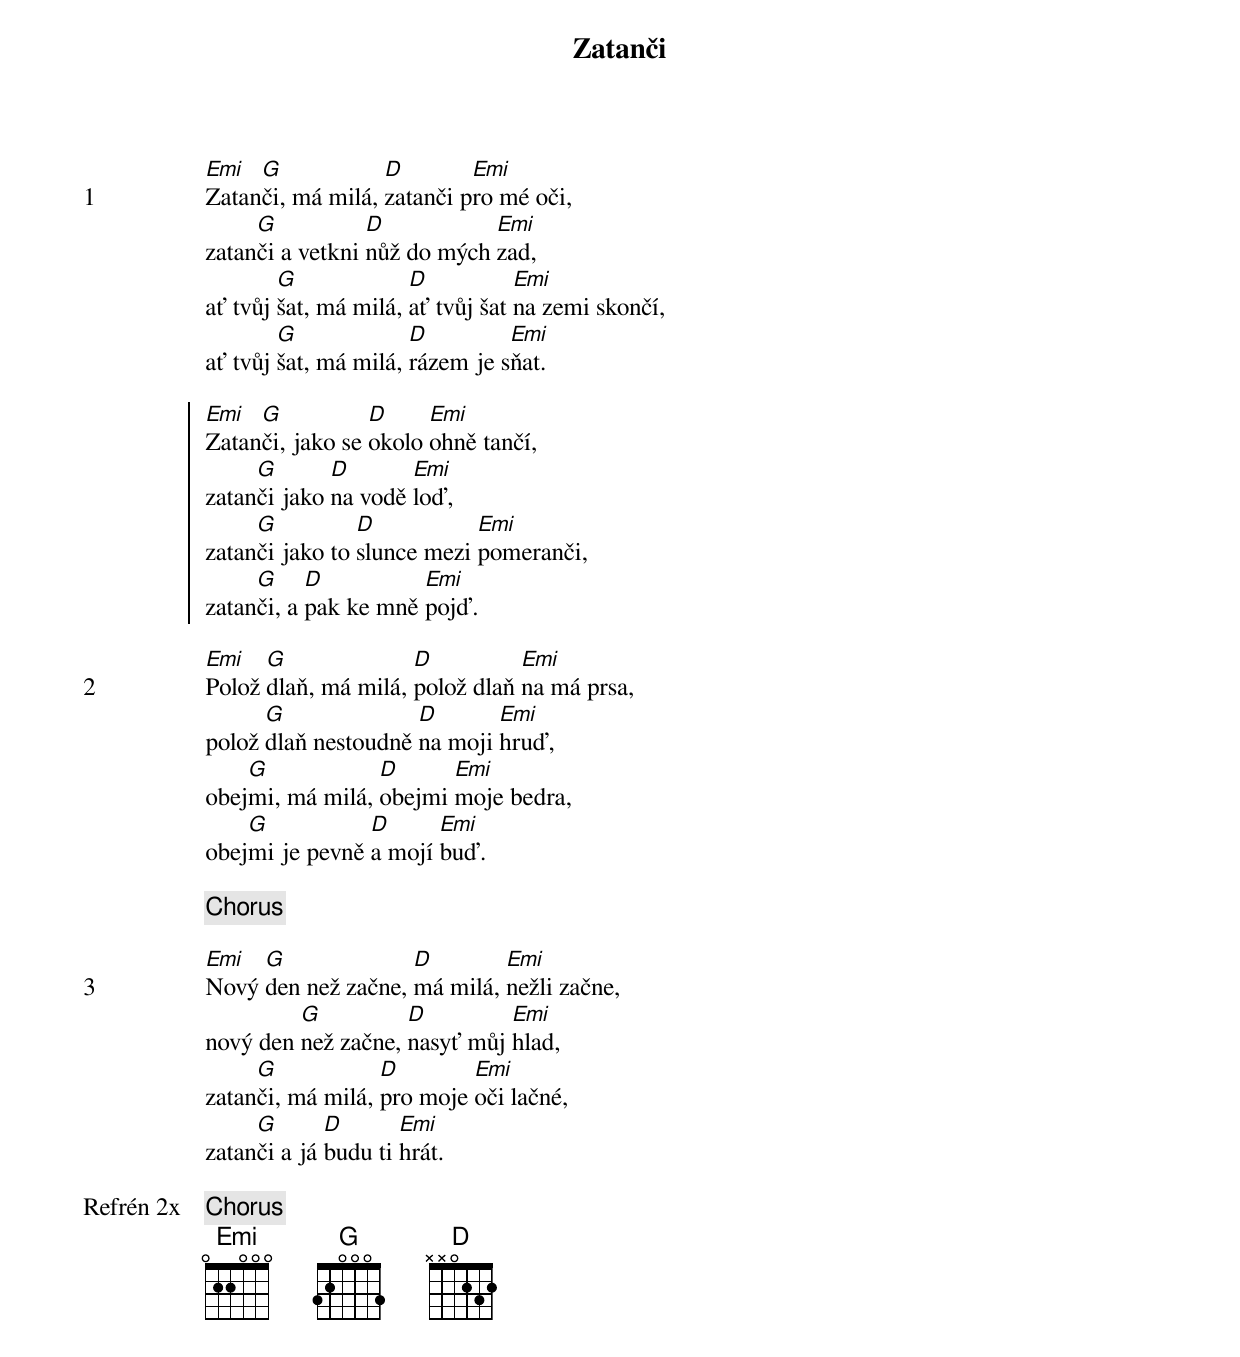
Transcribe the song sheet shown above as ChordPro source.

{title: Zatanči}
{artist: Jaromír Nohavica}
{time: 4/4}

{start_of_verse: 1}
[Emi]Zatan[G]či, má milá, [D]zatanči p[Emi]ro mé oči,
zatan[G]či a vetkni [D]nůž do mých [Emi]zad,
ať tvůj [G]šat, má milá, [D]ať tvůj šat [Emi]na zemi skončí,
ať tvůj [G]šat, má milá, [D]rázem je s[Emi]ňat.
{end_of_verse}

{start_of_chorus}
[Emi]Zatan[G]či, jako se [D]okolo [Emi]ohně tančí,
zatan[G]či jako [D]na vodě [Emi]loď,
zatan[G]či jako to [D]slunce mezi [Emi]pomeranči,
zatan[G]či, a [D]pak ke mně [Emi]pojď.
{end_of_chorus}

{start_of_verse: 2}
[Emi]Polož [G]dlaň, má milá, [D]polož dlaň [Emi]na má prsa,
polož [G]dlaň nestoudně [D]na moji [Emi]hruď,
obej[G]mi, má milá, [D]obejmi [Emi]moje bedra,
obej[G]mi je pevně [D]a mojí [Emi]buď.
{end_of_verse}

{chorus}

{start_of_verse: 3}
[Emi]Nový [G]den než začne, [D]má milá, [Emi]nežli začne,
nový den [G]než začne, [D]nasyť můj [Emi]hlad,
zatan[G]či, má milá, [D]pro moje [Emi]oči lačné,
zatan[G]či a já [D]budu ti [Emi]hrát.
{end_of_verse}

{chorus: Refrén 2x}
